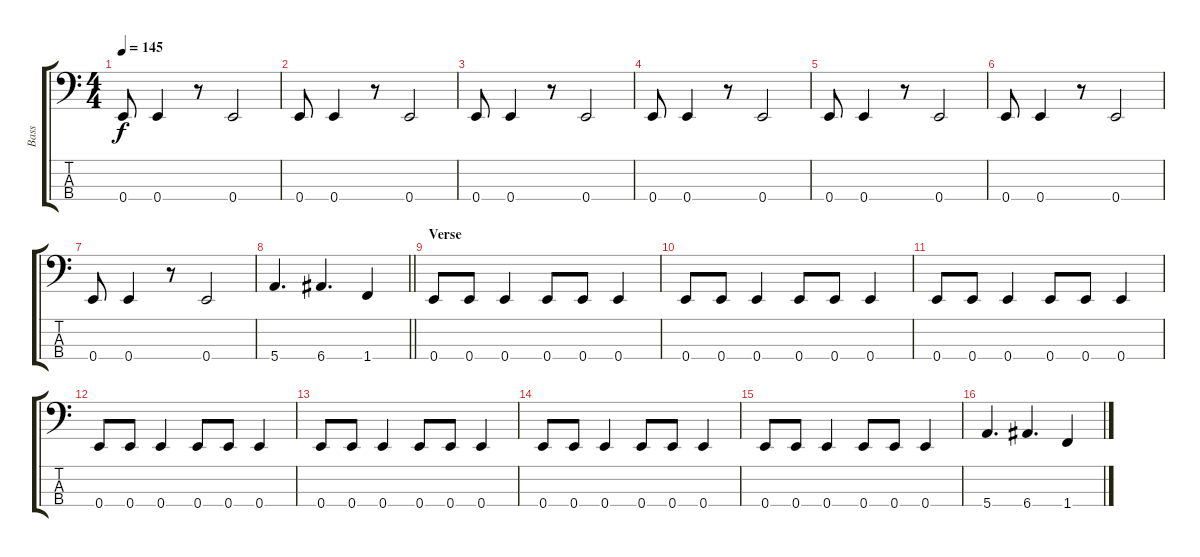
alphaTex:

\track ("Bass" "Bass") {instrument electricbasspick}
\staff {score tabs}
\tuning (G2 D2 A1 E1) {hide}
\ts (4 4)
\section ("" "")
\tempo 145
\clef f4
\ks c
0.4.8{dy f} 0.4.4 r.8 0.4.2 |
0.4.8 0.4.4 r.8 0.4.2 |
0.4.8 0.4.4 r.8 0.4.2 |
0.4.8 0.4.4 r.8 0.4.2 |
0.4.8 0.4.4 r.8 0.4.2 |
0.4.8 0.4.4 r.8 0.4.2 |
0.4.8 0.4.4 r.8 0.4.2 |
\barLineRight lightlight
5.4.4{d} 6.4.4{d} 1.4.4 |
\section ("" "Verse")
0.4.8 0.4.8 0.4.4 0.4.8 0.4.8 0.4.4 |
0.4.8 0.4.8 0.4.4 0.4.8 0.4.8 0.4.4 |
0.4.8 0.4.8 0.4.4 0.4.8 0.4.8 0.4.4 |
0.4.8 0.4.8 0.4.4 0.4.8 0.4.8 0.4.4 |
0.4.8 0.4.8 0.4.4 0.4.8 0.4.8 0.4.4 |
0.4.8 0.4.8 0.4.4 0.4.8 0.4.8 0.4.4 |
0.4.8 0.4.8 0.4.4 0.4.8 0.4.8 0.4.4 |
5.4.4{d} 6.4.4{d} 1.4.4
